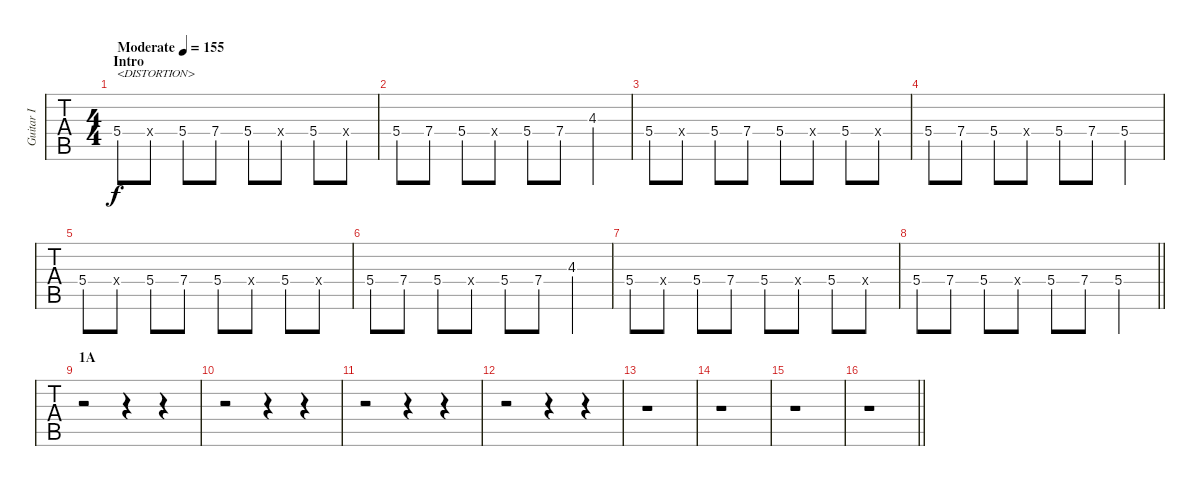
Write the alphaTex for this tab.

\track ("Guitar I" "Guitar I") {instrument distortionguitar}
\staff {tabs}
\tuning (E4 B3 G3 D3 A2 E2) {hide}
\ts (4 4)
\section ("" "Intro")
\tempo (155 "Moderate")
\clef g2
\ks g
5.4.8{txt "<DISTORTION>" dy f instrument distortionguitar} 0.4{x}.8 5.4.8 7.4.8 5.4.8 0.4{x}.8 5.4.8 0.4{x}.8 |
5.4.8 7.4.8 5.4.8 0.4{x}.8 5.4.8 7.4.8 4.3.4 |
5.4.8 0.4{x}.8 5.4.8 7.4.8 5.4.8 0.4{x}.8 5.4.8 0.4{x}.8 |
5.4.8 7.4.8 5.4.8 0.4{x}.8 5.4.8 7.4.8 5.4.4 |
5.4.8 0.4{x}.8 5.4.8 7.4.8 5.4.8 0.4{x}.8 5.4.8 0.4{x}.8 |
5.4.8 7.4.8 5.4.8 0.4{x}.8 5.4.8 7.4.8 4.3.4 |
5.4.8 0.4{x}.8 5.4.8 7.4.8 5.4.8 0.4{x}.8 5.4.8 0.4{x}.8 |
\barLineRight lightlight
5.4.8 7.4.8 5.4.8 0.4{x}.8 5.4.8 7.4.8 5.4.4 |
\section ("" "1A")
r.2 r.4 r.4 |
r.2 r.4 r.4 |
r.2 r.4 r.4 |
r.2 r.4 r.4 |
r.1 |
r.1 |
r.1 |
\barLineRight lightlight
r.1
